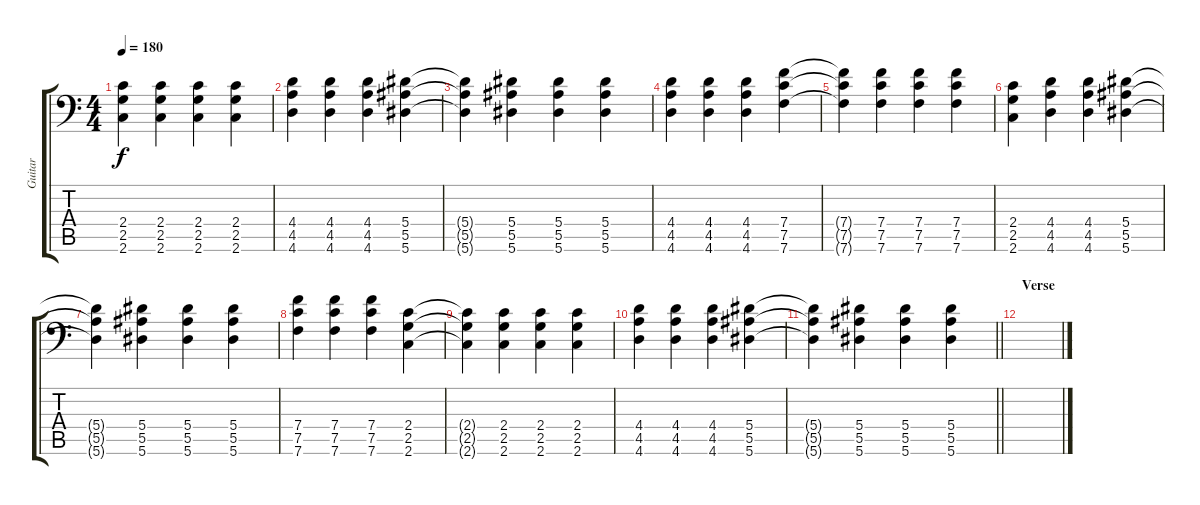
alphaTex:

\track ("Guitar" "Guitar") {instrument distortionguitar}
\staff {score tabs}
\tuning (C4 G3 Eb3 Bb2 F2 Bb1) {hide}
\ts (4 4)
\tempo 180
\clef f4
\ks c
(2.4{t} 2.5{t} 2.6{t}).4{dy f} (2.4 2.5 2.6).4 (2.4 2.5 2.6).4 (2.4 2.5 2.6).4 |
(4.4 4.5 4.6).4 (4.4 4.5 4.6).4 (4.4 4.5 4.6).4 (5.4 5.5 5.6).4 |
(5.4{t} 5.5{t} 5.6{t}).4 (5.4 5.5 5.6).4 (5.4 5.5 5.6).4 (5.4 5.5 5.6).4 |
(4.4 4.5 4.6).4 (4.4 4.5 4.6).4 (4.4 4.5 4.6).4 (7.4 7.5 7.6).4 |
(7.4{t} 7.5{t} 7.6{t}).4 (7.4 7.5 7.6).4 (7.4 7.5 7.6).4 (7.4 7.5 7.6).4 |
(2.4 2.5 2.6).4 (4.4 4.5 4.6).4 (4.4 4.5 4.6).4 (5.4 5.5 5.6).4 |
(5.4{t} 5.5{t} 5.6{t}).4 (5.4 5.5 5.6).4 (5.4 5.5 5.6).4 (5.4 5.5 5.6).4 |
(7.4 7.5 7.6).4 (7.4 7.5 7.6).4 (7.4 7.5 7.6).4 (2.4 2.5 2.6).4 |
(2.4{t} 2.5{t} 2.6{t}).4 (2.4 2.5 2.6).4 (2.4 2.5 2.6).4 (2.4 2.5 2.6).4 |
(4.4 4.5 4.6).4 (4.4 4.5 4.6).4 (4.4 4.5 4.6).4 (5.4 5.5 5.6).4 |
\barLineRight lightlight
(5.4{t} 5.5{t} 5.6{t}).4 (5.4 5.5 5.6).4 (5.4 5.5 5.6).4 (5.4 5.5 5.6).4 |
\section ("" "Verse")
